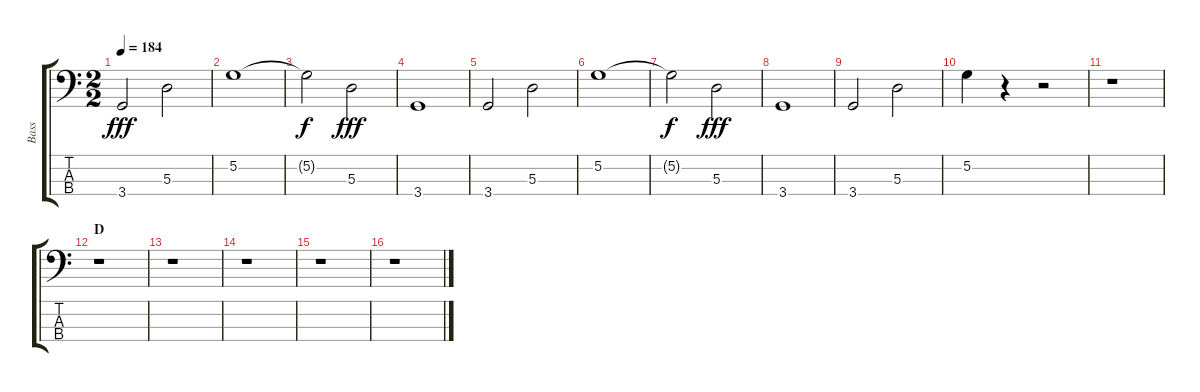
\track ("Bass" "Bass") {instrument electricbassfinger}
\staff {score tabs}
\tuning (G2 D2 A1 E1) {hide}
\ts (2 2)
\tempo 184
\clef f4
\ks c
3.4.2{dy fff} 5.3.2 |
5.2.1 |
5.2{t}.2{dy f} 5.3.2{dy fff} |
3.4.1 |
3.4.2 5.3.2 |
5.2.1 |
5.2{t}.2{dy f} 5.3.2{dy fff} |
3.4.1 |
3.4.2 5.3.2 |
5.2.4 r.4 r.2 |
r.1 |
\section ("" "D")
r.1 |
r.1 |
r.1 |
r.1 |
r.1
